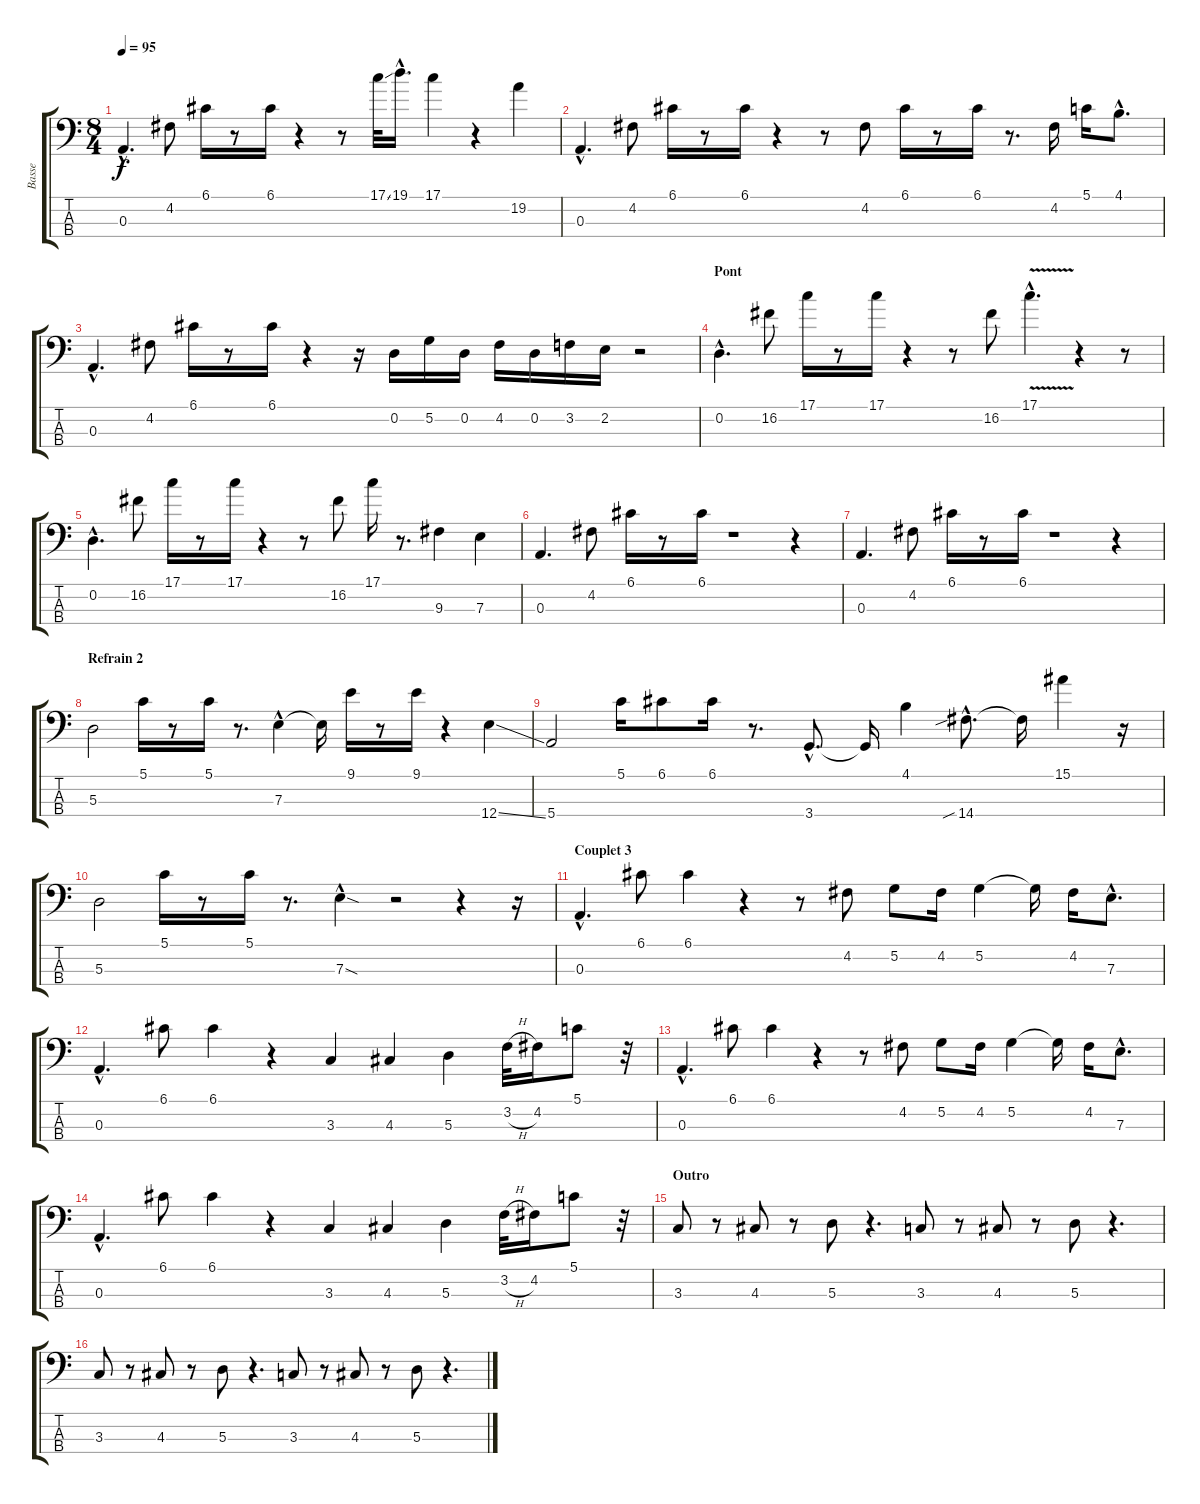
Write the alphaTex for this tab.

\track (" Basse" " Basse") {instrument electricbassfinger}
\staff {score tabs}
\tuning (G2 D2 A1 E1) {hide}
\ts (8 4)
\tempo 95
\clef f4
\ks c
0.3{hac}.4{d dy f} 4.2.8 6.1.16 r.8 6.1.16 r.4 r.8 17.1{ss}.32 19.1{hac}.16{d} 17.1.4 r.4 19.2.4 |
0.3{hac}.4{d} 4.2.8 6.1.16 r.8 6.1.16 r.4 r.8 4.2.8 6.1.16 r.8 6.1.16 r.8{d} 4.2.16 5.1.16 4.1{hac}.8{d} |
0.3{hac}.4{d} 4.2.8 6.1.16 r.8 6.1.16 r.4 r.16 0.2.16 5.2.16 0.2.16 4.2.16 0.2.16 3.2.16 2.2.16 r.2 |
\section ("" "Pont")
0.2{hac}.4{d} 16.2.8 17.1.16 r.8 17.1.16 r.4 r.8 16.2.8 17.1{v hac}.4{d} r.4 r.8 |
0.2{hac}.4{d} 16.2.8 17.1.16 r.8 17.1.16 r.4 r.8 16.2.8 17.1.16 r.8{d} 9.3.4 7.3.4 |
0.3.4{d} 4.2.8 6.1.16 r.8 6.1.16 r.1 r.4 |
0.3.4{d} 4.2.8 6.1.16 r.8 6.1.16 r.1 r.4 |
\section ("" "Refrain 2")
5.3.2 5.1.16 r.8 5.1.16 r.8{d} 7.3{hac}.4 7.3{t}.16 9.1.16 r.8 9.1.16 r.4 12.4{ss}.4 |
5.4.2 5.1.16 6.1.8 6.1.16 r.8{d} 3.4{hac}.8{d} 3.4{t}.16 4.1.4 14.4{sib hac}.8{d} 14.4{t}.16 15.1.4 r.16 |
5.3.2 5.1.16 r.8 5.1.16 r.8{d} 7.3{sod hac}.4 r.2 r.4 r.16 |
\section ("" "Couplet 3")
0.3{hac}.4{d} 6.1.8 6.1.4 r.4 r.8 4.2.8 5.2.8 4.2.16 5.2.4 5.2{t}.16 4.2.16 7.3{hac}.8{d} |
0.3{hac}.4{d} 6.1.8 6.1.4 r.4 3.3.4 4.3.4 5.3.4 3.2{h}.32 4.2.16 5.1.8 r.32 |
0.3{hac}.4{d} 6.1.8 6.1.4 r.4 r.8 4.2.8 5.2.8 4.2.16 5.2.4 5.2{t}.16 4.2.16 7.3{hac}.8{d} |
0.3{hac}.4{d} 6.1.8 6.1.4 r.4 3.3.4 4.3.4 5.3.4 3.2{h}.32 4.2.16 5.1.8 r.32 |
\section ("" "Outro")
3.3.8 r.8 4.3.8 r.8 5.3.8 r.4{d} 3.3.8 r.8 4.3.8 r.8 5.3.8 r.4{d} |
3.3.8 r.8 4.3.8 r.8 5.3.8 r.4{d} 3.3.8 r.8 4.3.8 r.8 5.3.8 r.4{d}
